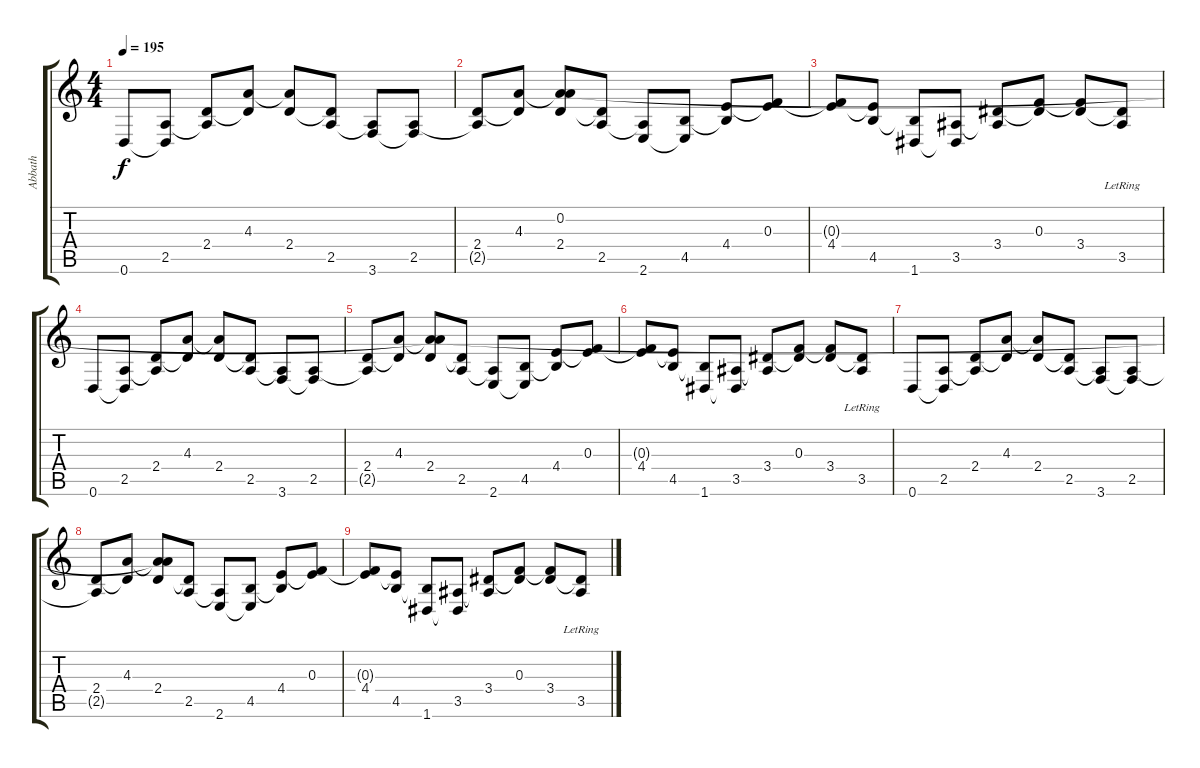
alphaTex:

\track ("Abbath" "Abbath") {instrument distortionguitar}
\staff {score tabs}
\tuning (D4 A3 F3 C3 G2 D2) {hide}
\ts (4 4)
\tempo 195
\clef g2
\ks c
0.6.8{dy f} (2.5 0.6{t}).8 (2.4 2.5{t}).8 (4.3 2.4{t}).8 (4.3{t} 2.4).8 (2.4{t} 2.5).8 (2.5{t} 3.6).8 (2.5 3.6{t}).8 |
(2.4 2.5{t}).8 (4.3 2.4{t}).8 (0.2{t} 4.3{t} 2.4).8 (2.4{t} 2.5).8 (2.5{t} 2.6).8 (4.5 2.6{t}).8 (4.4 4.5{t}).8 (0.3 4.4{t}).8 |
(0.3{t} 4.4).8 (4.4{t} 4.5).8 (4.5{t} 1.6).8 (3.5 1.6{t}).8 (3.4 3.5{t}).8 (0.3 3.4{t}).8 (0.3{t} 3.4).8 (3.4{t} 3.5{lr}).8 |
0.6.8{volume 14} (2.5 0.6{t}).8 (2.4 2.5{t}).8 (4.3 2.4{t}).8 (4.3{t} 2.4).8 (2.4{t} 2.5).8 (2.5{t} 3.6).8 (2.5 3.6{t}).8 |
(2.4 2.5{t}).8 (4.3 2.4{t}).8 (0.2{t} 4.3{t} 2.4).8 (2.4{t} 2.5).8 (2.5{t} 2.6).8 (4.5 2.6{t}).8 (4.4 4.5{t}).8 (0.3 4.4{t}).8 |
(0.3{t} 4.4).8{volume 7} (4.4{t} 4.5).8 (4.5{t} 1.6).8 (3.5 1.6{t}).8 (3.4 3.5{t}).8 (0.3 3.4{t}).8 (0.3{t} 3.4).8 (3.4{t} 3.5{lr}).8 |
0.6.8 (2.5 0.6{t}).8 (2.4 2.5{t}).8 (4.3 2.4{t}).8 (4.3{t} 2.4).8 (2.4{t} 2.5).8 (2.5{t} 3.6).8 (2.5 3.6{t}).8{volume 5} |
(2.4 2.5{t}).8 (4.3 2.4{t}).8 (0.2{t} 4.3{t} 2.4).8 (2.4{t} 2.5).8 (2.5{t} 2.6).8 (4.5 2.6{t}).8 (4.4 4.5{t}).8 (0.3 4.4{t}).8 |
(0.3{t} 4.4).8 (4.4{t} 4.5).8 (4.5{t} 1.6).8 (3.5 1.6{t}).8 (3.4 3.5{t}).8 (0.3 3.4{t}).8 (0.3{t} 3.4).8 (3.4{t} 3.5{lr}).8
